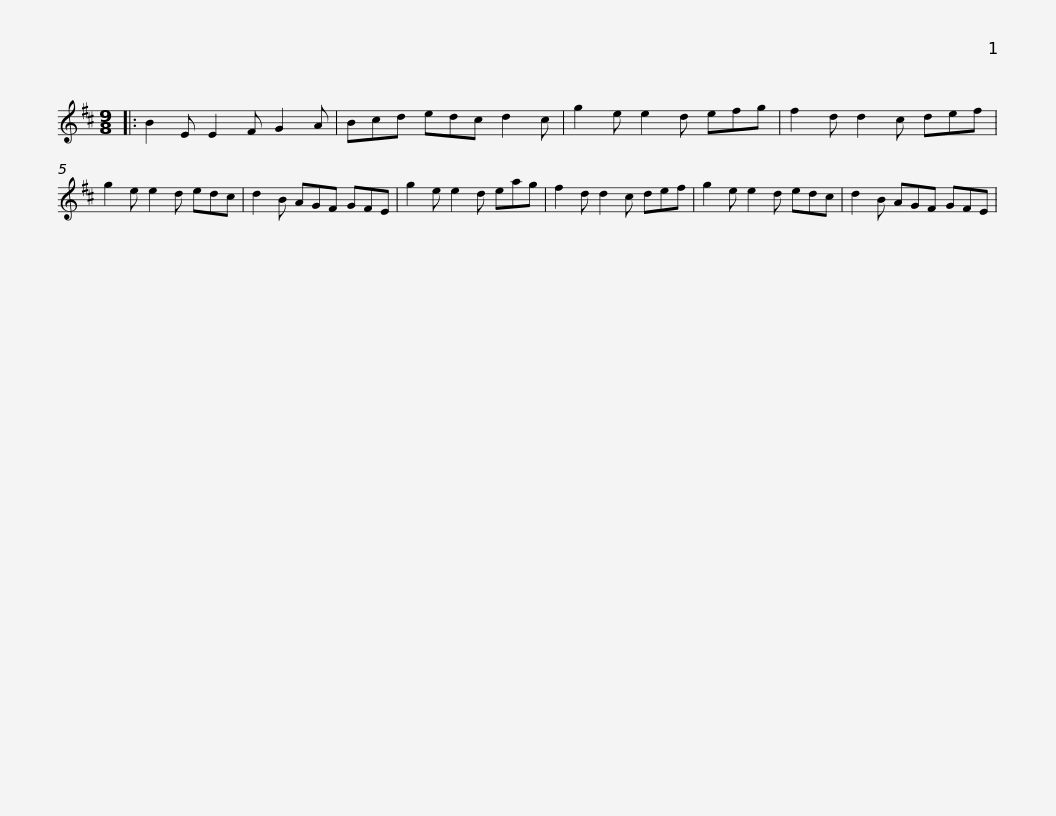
X:1
L:1/8
M:9/8
I:linebreak $
K:D
V:1 treble
V:1
|: B2 E E2 F G2 A | Bcd edc d2 c | g2 e e2 d efg | f2 d d2 c def | g2 e e2 d edc |$ %5
 d2 B AGF GFE | g2 e e2 d eag | f2 d d2 c def | g2 e e2 d edc | d2 B AGF GFE | %10
